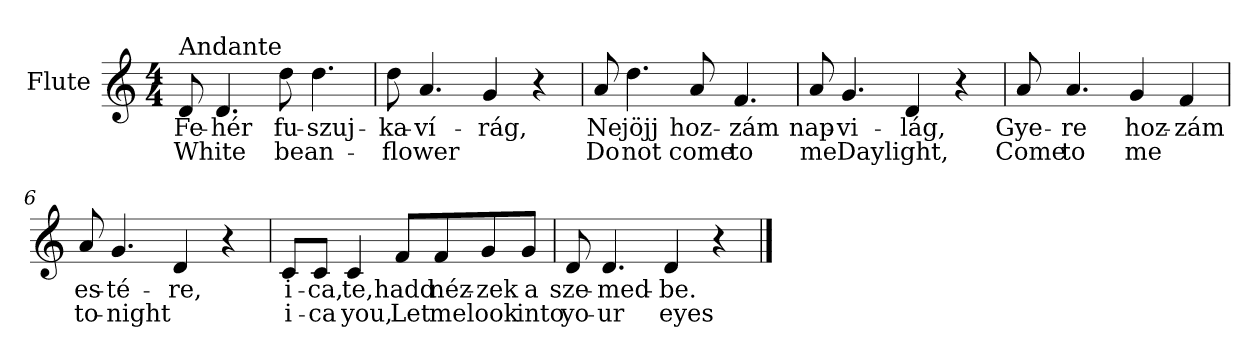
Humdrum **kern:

**kern	**text	**text
*part1	*part1	*part1
*staff1	*staff1	*staff1
*I"Flute	*	*
*I'Fl.	*	*
*clefG2	*	*
*k[]	*	*
*C:	*	*
*M4/4	*	*
=1	=1	=1
!LO:TX:a:t=Andante	!	!
8d/	Fe-	White
4.d/	-hér	.
8dd\	fu-	bean-
4.dd\	-szuj-	.
=2	=2	=2
8dd\	-ka-	-flower
4.a/	-ví-	.
4g/	-rág,	.
4r	.	.
=3	=3	=3
8a/	Ne	Do
4.dd\	jöjj	not
8a/	hoz-	come
4.f/	-zám	to
=4	=4	=4
8a/	nap-	me
4.g/	-vi-	Daylight,
4d/	-lág,	.
4r	.	.
!!LO:LB:g=z
=5	=5	=5
8a/	Gye-	Come
4.a/	-re	to
4g/	hoz-	me
4f/	-zám	.
=6	=6	=6
8a/	es-	to-
4.g/	-té-	-night
4d/	-re,	.
4r	.	.
=7	=7	=7
8c/L	i-	i-
8c/J	-ca,	-ca
4c/	te,	you,
8f/L	hadd	Let
8f/	néz-	me
8g/	-zek	look
8g/J	a	into
=8	=8	=8
8d/	sze-	yo-
4.d/	-med-	-ur
4d/	-be.	eyes
4r	.	.
==	==	==
*-	*-	*-
